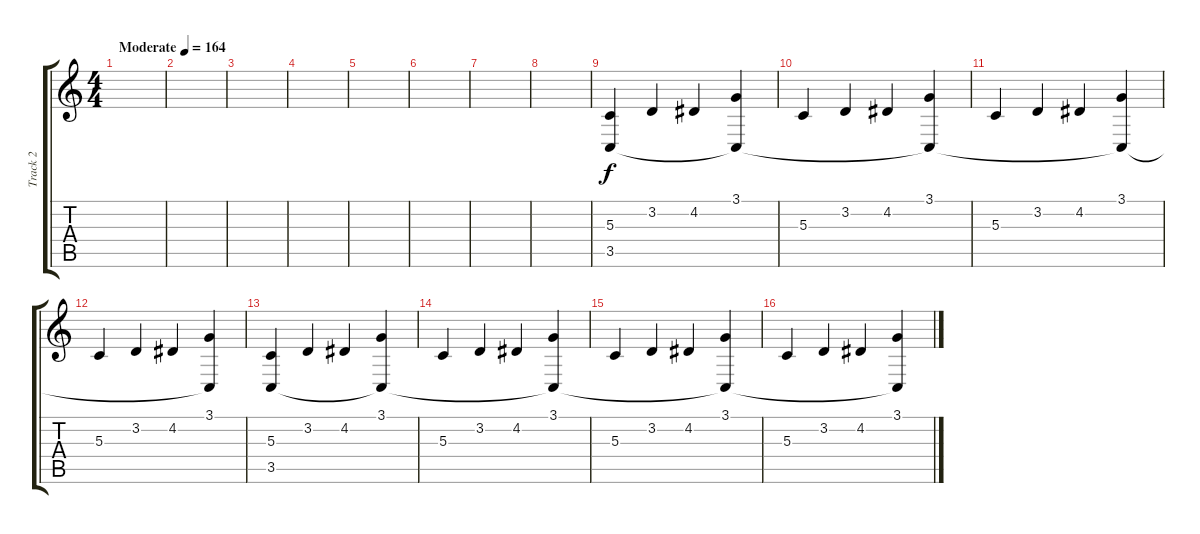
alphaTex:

\track ("Track 2" "Track 2") {instrument lead2sawtooth}
\staff {score tabs}
\tuning (E4 B3 G3 D3 A2 E2) {hide}
\ts (4 4)
\tempo (164 "Moderate")
\clef g2
\ks c
|
|
|
|
|
|
|
|
(5.3 3.5).4 3.2.4 4.2.4 (3.1 3.5{t}).4 |
5.3.4 3.2.4 4.2.4 (3.1 3.5{t}).4 |
5.3.4 3.2.4 4.2.4 (3.1 3.5{t}).4 |
5.3.4 3.2.4 4.2.4 (3.1 3.5{t}).4 |
(5.3 3.5).4 3.2.4 4.2.4 (3.1 3.5{t}).4 |
5.3.4 3.2.4 4.2.4 (3.1 3.5{t}).4 |
5.3.4 3.2.4 4.2.4 (3.1 3.5{t}).4 |
5.3.4 3.2.4 4.2.4 (3.1 3.5{t}).4
